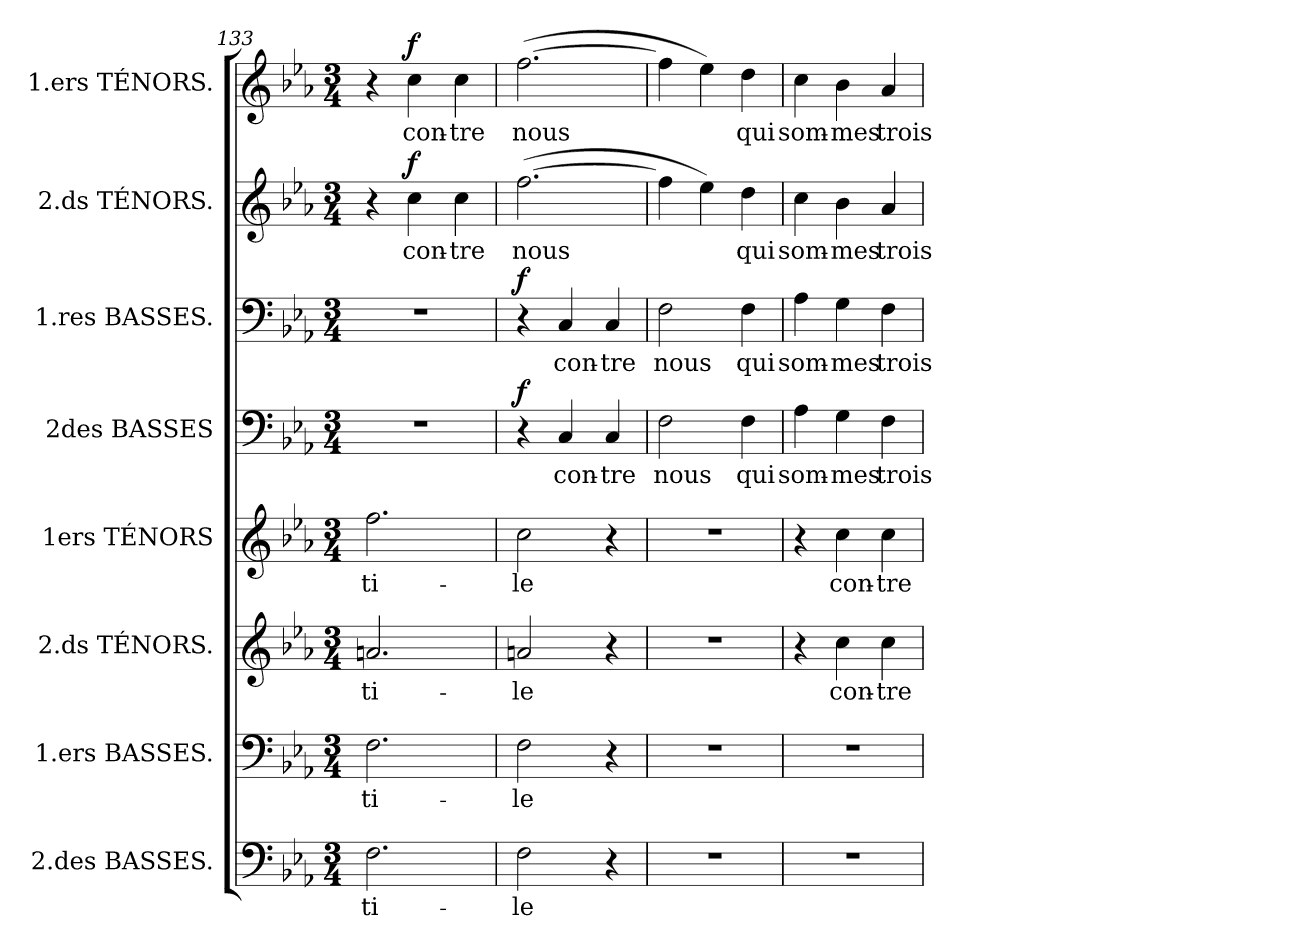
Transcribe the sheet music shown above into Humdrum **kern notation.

**kern	**text	**kern	**text	**kern	**text	**kern	**text	**kern	**text	**dynam	**kern	**text	**dynam	**kern	**text	**dynam	**kern	**text	**dynam
*part8	*part8	*part7	*part7	*part6	*part6	*part5	*part5	*part4	*part4	*part4	*part3	*part3	*part3	*part2	*part2	*part2	*part1	*part1	*part1
*staff8	*staff8	*staff7	*staff7	*staff6	*staff6	*staff5	*staff5	*staff4	*staff4	*staff4	*staff3	*staff3	*staff3	*staff2	*staff2	*staff2	*staff1	*staff1	*staff1
*I"2.des BASSES.	*	*I"1.ers BASSES.	*	*I"2.ds TÉNORS.	*	*I"1ers TÉNORS	*	*I"2des BASSES	*	*	*I"1.res BASSES.	*	*	*I"2.ds TÉNORS.	*	*	*I"1.ers TÉNORS.	*	*
*clefF4	*	*clefF4	*	*clefG2	*	*clefG2	*	*clefF4	*	*	*clefF4	*	*	*clefG2	*	*	*clefG2	*	*
*k[b-e-a-]	*	*k[b-e-a-]	*	*k[b-e-a-]	*	*k[b-e-a-]	*	*k[b-e-a-]	*	*	*k[b-e-a-]	*	*	*k[b-e-a-]	*	*	*k[b-e-a-]	*	*
*E-:	*	*E-:	*	*E-:	*	*E-:	*	*E-:	*	*	*E-:	*	*	*E-:	*	*	*E-:	*	*
*M3/4	*	*M3/4	*	*M3/4	*	*M3/4	*	*M3/4	*	*	*M3/4	*	*	*M3/4	*	*	*M3/4	*	*
=133	=133	=133	=133	=133	=133	=133	=133	=133	=133	=133	=133	=133	=133	=133	=133	=133	=133	=133	=133
!	!LO:LY:b	!	!	!	!	!	!	!	!	!	!	!	!	!	!	!	!	!	!
!	!	!	!LO:LY:b	!	!	!	!	!	!	!	!	!	!	!	!	!	!	!	!
!	!	!	!	!	!LO:LY:b	!	!	!	!	!	!	!	!	!	!	!	!	!	!
!	!	!	!	!	!	!	!LO:LY:b	!LO:N:vis=1	!	!	!LO:N:vis=1	!	!	!	!	!	!	!	!
2.F\	-ti-	2.F\	-ti-	2.an/	-ti-	2.ff\	-ti-	2.r	.	.	2.r	.	.	4r	.	.	4r	.	.
!	!	!	!	!	!	!	!	!	!	!	!	!	!	!	!LO:LY:b	!	!	!	!
!	!	!	!	!	!	!	!	!	!	!	!	!	!	!	!	!LO:DY:a	!	!LO:LY:b	!LO:DY:a
.	.	.	.	.	.	.	.	.	.	.	.	.	.	4cc\	con-	f	4cc\	con-	f
!	!	!	!	!	!	!	!	!	!	!	!	!	!	!	!LO:LY:b	!	!	!	!
!	!	!	!	!	!	!	!	!	!	!	!	!	!	!	!	!	!	!LO:LY:b	!
.	.	.	.	.	.	.	.	.	.	.	.	.	.	4cc\	-tre	.	4cc\	-tre	.
=134	=134	=134	=134	=134	=134	=134	=134	=134	=134	=134	=134	=134	=134	=134	=134	=134	=134	=134	=134
!	!LO:LY:b	!	!	!	!	!	!	!	!	!	!	!	!	!	!	!	!	!	!
!	!	!	!LO:LY:b	!	!	!	!	!	!	!	!	!	!	!	!	!	!	!	!
!	!	!	!	!	!LO:LY:b	!	!	!	!	!	!	!	!	!	!	!	!	!	!
!	!	!	!	!	!	!	!LO:LY:b	!	!	!	!	!	!	!	!	!	!	!	!
!	!	!	!	!	!	!	!	!	!	!	!	!	!	!	!LO:LY:b	!	!	!	!
!	!	!	!	!	!	!	!	!	!	!LO:DY:a	!	!	!LO:DY:a	!	!	!	!	!LO:LY:b	!
2F\	-le	2F\	-le	2an/	-le	2cc\	-le	4r	.	f	4r	.	f	(>[>2.ff\	nous	.	(>[>2.ff\	nous	.
!	!	!	!	!	!	!	!	!	!LO:LY:b	!	!	!	!	!	!	!	!	!	!
!	!	!	!	!	!	!	!	!	!	!	!	!LO:LY:b	!	!	!	!	!	!	!
.	.	.	.	.	.	.	.	4C/	con-	.	4C/	con-	.	.	.	.	.	.	.
!	!	!	!	!	!	!	!	!	!LO:LY:b	!	!	!	!	!	!	!	!	!	!
!	!	!	!	!	!	!	!	!	!	!	!	!LO:LY:b	!	!	!	!	!	!	!
4r	.	4r	.	4r	.	4r	.	4C/	-tre	.	4C/	-tre	.	.	.	.	.	.	.
=135	=135	=135	=135	=135	=135	=135	=135	=135	=135	=135	=135	=135	=135	=135	=135	=135	=135	=135	=135
!LO:N:vis=1	!	!LO:N:vis=1	!	!LO:N:vis=1	!	!LO:N:vis=1	!	!	!	!	!	!	!	!	!	!	!	!	!
!	!	!	!	!	!	!	!	!	!LO:LY:b	!	!	!	!	!	!	!	!	!	!
!	!	!	!	!	!	!	!	!	!	!	!	!LO:LY:b	!	!	!	!	!	!	!
2.r	.	2.r	.	2.r	.	2.r	.	2F\	nous	.	2F\	nous	.	4ff\]	.	.	4ff\]	.	.
.	.	.	.	.	.	.	.	.	.	.	.	.	.	4ee-\)	.	.	4ee-\)	.	.
!	!	!	!	!	!	!	!	!	!LO:LY:b	!	!	!	!	!	!	!	!	!	!
!	!	!	!	!	!	!	!	!	!	!	!	!LO:LY:b	!	!	!	!	!	!	!
!	!	!	!	!	!	!	!	!	!	!	!	!	!	!	!LO:LY:b	!	!	!	!
!	!	!	!	!	!	!	!	!	!	!	!	!	!	!	!	!	!	!LO:LY:b	!
.	.	.	.	.	.	.	.	4F\	qui	.	4F\	qui	.	4dd\	qui	.	4dd\	qui	.
!!LO:PB:g=z
=136	=136	=136	=136	=136	=136	=136	=136	=136	=136	=136	=136	=136	=136	=136	=136	=136	=136	=136	=136
!LO:N:vis=1	!	!LO:N:vis=1	!	!	!	!	!	!	!	!	!	!	!	!	!	!	!	!	!
!	!	!	!	!	!	!	!	!	!LO:LY:b	!	!	!	!	!	!	!	!	!	!
!	!	!	!	!	!	!	!	!	!	!	!	!LO:LY:b	!	!	!	!	!	!	!
!	!	!	!	!	!	!	!	!	!	!	!	!	!	!	!LO:LY:b	!	!	!	!
!	!	!	!	!	!	!	!	!	!	!	!	!	!	!	!	!	!	!LO:LY:b	!
2.r	.	2.r	.	4r	.	4r	.	4A-\	som-	.	4A-\	som-	.	4cc\	som-	.	4cc\	som-	.
!	!	!	!	!	!LO:LY:b	!	!	!	!	!	!	!	!	!	!	!	!	!	!
!	!	!	!	!	!	!	!LO:LY:b	!	!	!	!	!	!	!	!	!	!	!	!
!	!	!	!	!	!	!	!	!	!LO:LY:b	!	!	!	!	!	!	!	!	!	!
!	!	!	!	!	!	!	!	!	!	!	!	!LO:LY:b	!	!	!	!	!	!	!
!	!	!	!	!	!	!	!	!	!	!	!	!	!	!	!LO:LY:b	!	!	!	!
!	!	!	!	!	!	!	!	!	!	!	!	!	!	!	!	!	!	!LO:LY:b	!
.	.	.	.	4cc\	con-	4cc\	con-	4G\	-mes	.	4G\	-mes	.	4b-\	-mes	.	4b-\	-mes	.
!	!	!	!	!	!LO:LY:b	!	!	!	!	!	!	!	!	!	!	!	!	!	!
!	!	!	!	!	!	!	!LO:LY:b	!	!	!	!	!	!	!	!	!	!	!	!
!	!	!	!	!	!	!	!	!	!LO:LY:b	!	!	!	!	!	!	!	!	!	!
!	!	!	!	!	!	!	!	!	!	!	!	!LO:LY:b	!	!	!	!	!	!	!
!	!	!	!	!	!	!	!	!	!	!	!	!	!	!	!LO:LY:b	!	!	!	!
!	!	!	!	!	!	!	!	!	!	!	!	!	!	!	!	!	!	!LO:LY:b	!
.	.	.	.	4cc\	-tre	4cc\	-tre	4F\	trois	.	4F\	trois	.	4a-/	trois	.	4a-/	trois	.
=	=	=	=	=	=	=	=	=	=	=	=	=	=	=	=	=	=	=	=
*-	*-	*-	*-	*-	*-	*-	*-	*-	*-	*-	*-	*-	*-	*-	*-	*-	*-	*-	*-
